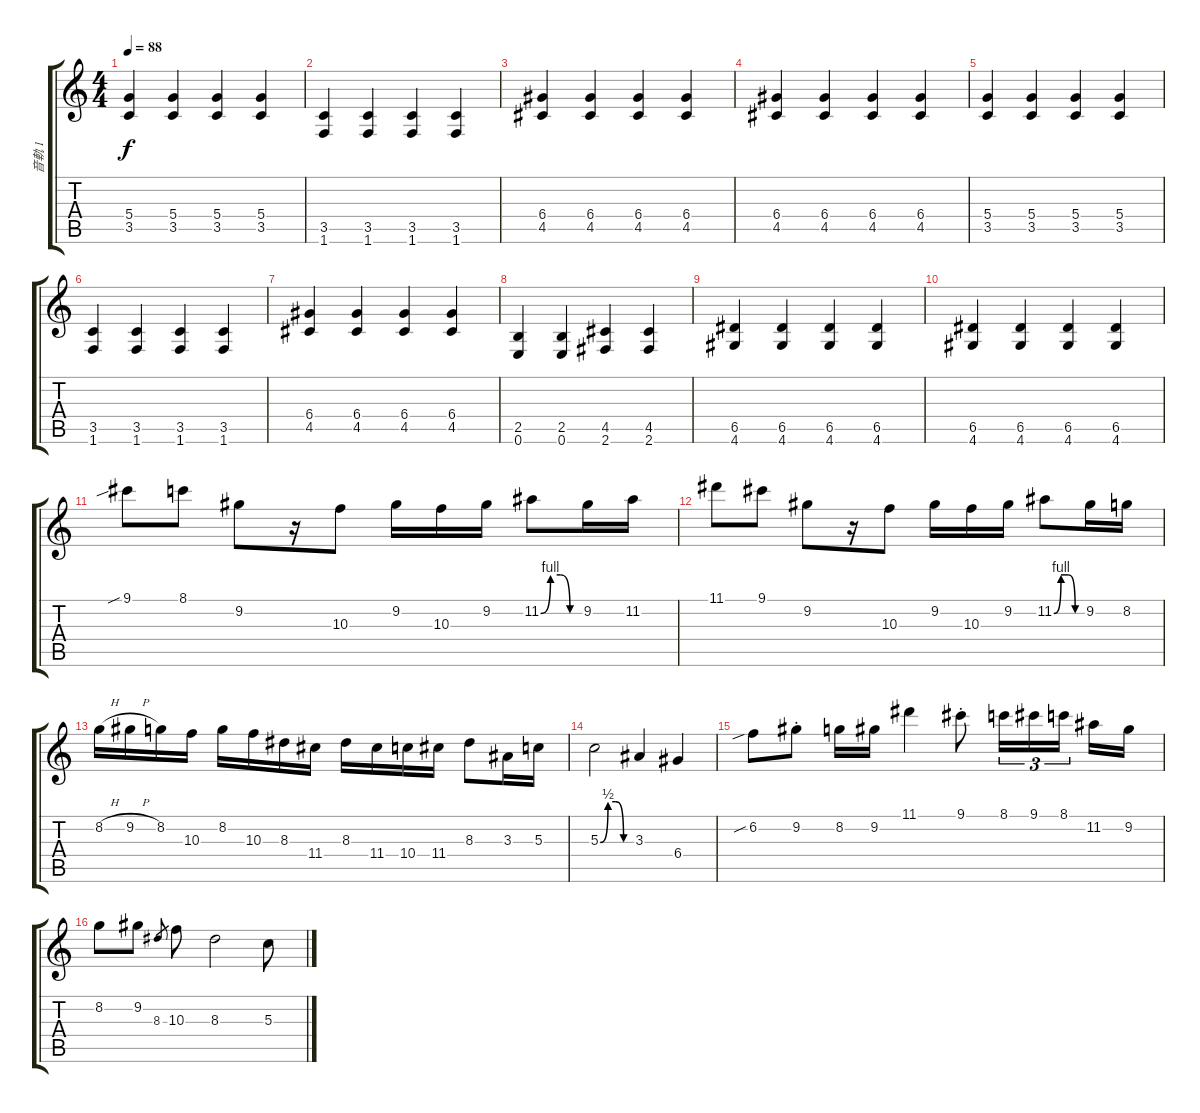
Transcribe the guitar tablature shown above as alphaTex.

\track ("音軌 1" "音軌 1") {instrument electricguitarjazz}
\staff {score tabs}
\tuning (E4 B3 G3 D3 A2 E2) {hide}
\ts (4 4)
\tempo 88
\clef g2
\ks c
(5.4 3.5).4{dy f} (5.4 3.5).4 (5.4 3.5).4 (5.4 3.5).4 |
(3.5 1.6).4 (3.5 1.6).4 (3.5 1.6).4 (3.5 1.6).4 |
(6.4 4.5).4 (6.4 4.5).4 (6.4 4.5).4 (6.4 4.5).4 |
(6.4 4.5).4 (6.4 4.5).4 (6.4 4.5).4 (6.4 4.5).4 |
(5.4 3.5).4 (5.4 3.5).4 (5.4 3.5).4 (5.4 3.5).4 |
(3.5 1.6).4 (3.5 1.6).4 (3.5 1.6).4 (3.5 1.6).4 |
(6.4 4.5).4 (6.4 4.5).4 (6.4 4.5).4 (6.4 4.5).4 |
(2.5 0.6).4 (2.5 0.6).4 (4.5 2.6).4 (4.5 2.6).4 |
(6.5 4.6).4 (6.5 4.6).4 (6.5 4.6).4 (6.5 4.6).4 |
(6.5 4.6).4 (6.5 4.6).4 (6.5 4.6).4 (6.5 4.6).4 |
9.1{sib}.8 8.1.8 9.2.8 r.16 10.3.8 9.2.16 10.3.16 9.2.16 11.2{be (custom 0 0 15 4 30 4 45 0 60 0)}.8 9.2.16 11.2.16 |
11.1.8 9.1.8 9.2.8 r.16 10.3.8 9.2.16 10.3.16 9.2.16 11.2{be (custom 0 0 15 4 30 4 45 0 60 0)}.8 9.2.16 8.2.16 |
8.2{h}.16 9.2{h}.16 8.2.16 10.3.16 8.2.16 10.3.16 8.3.16 11.4.16 8.3.16 11.4.16 10.4.16 11.4.16 8.3.8 3.3.16 5.3.16 |
5.3{be (custom 0 0 15 2 30 2 45 0 60 0)}.2 3.3.4 6.4.4 |
6.2{sib}.8 9.2{st}.8 8.2.16 9.2.16 11.1.4 9.1{st}.8 8.1.16{tu (3 2)} 9.1.16{tu (3 2)} 8.1.16{tu (3 2) beam splitsecondary} 11.2.16 9.2.16 |
8.2.8 9.2.8 8.3.8{gr} 10.3.8 8.3.2 5.3.8
